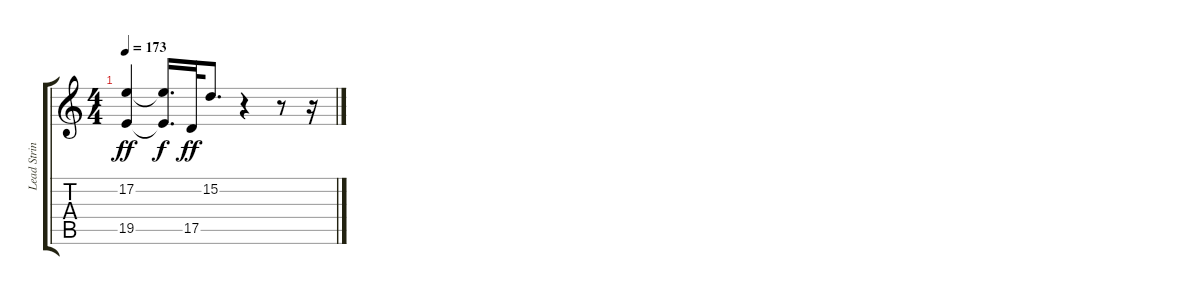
\track ("Lead Strings" "Lead Strin") {instrument stringensemble2}
\staff {score tabs}
\tuning (E4 B3 G3 D3 A2 E2) {hide}
\ts (4 4)
\tempo 173
\clef g2
\ks c
(17.2 19.5).4{dy ff} (17.2{t} 19.5{t}).16{d dy f} 17.5.32{dy ff} 15.2.8{d} r.4 r.8 r.16
